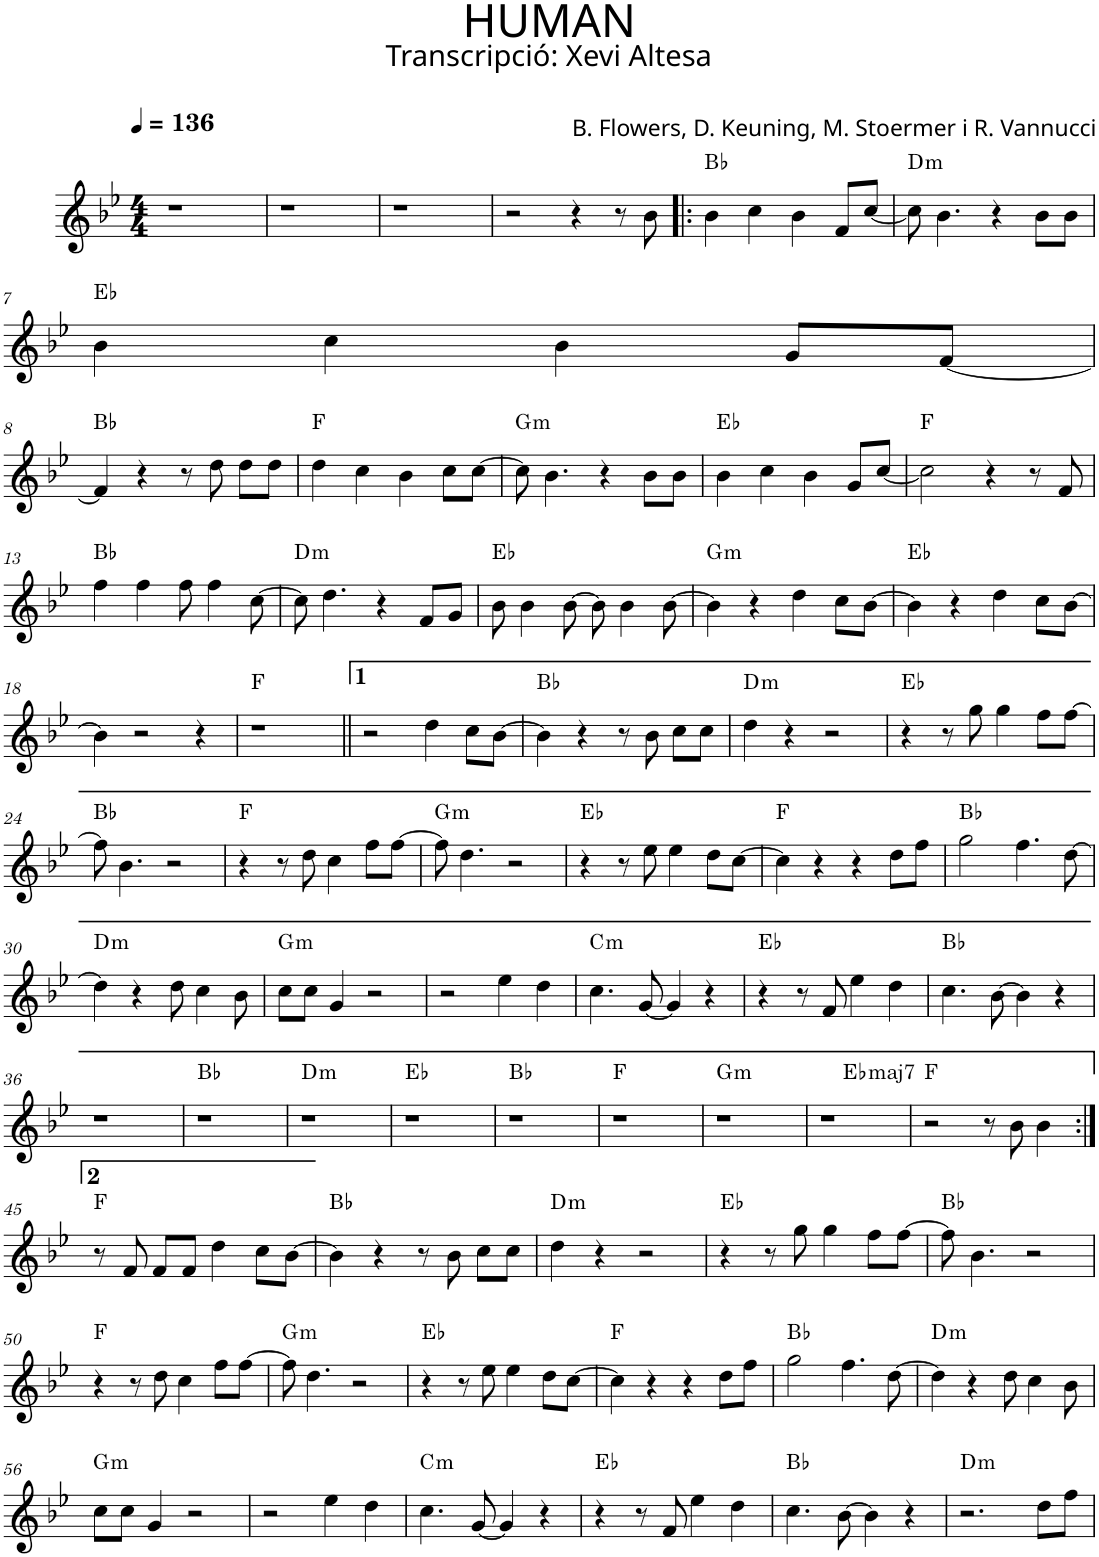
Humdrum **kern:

**kern	**harte
*part1	*part1
*staff1	*
*I"P1	*
*clefG2	*
*k[b-e-]	*
*B-:	*
*M4/4	*
*MM136	*
=1	=1
1r	.
=2	=2
1r	.
=3	=3
1r	.
=4	=4
2r	.
4r	.
8r	.
8b-\	.
=5!|:	=5!|:
4b-\	Bb:maj
4cc\	.
4b-\	.
8f/L	.
[<8cc/J	.
=6	=6
!	!LO:H:kt=m
8cc\]	D:min
4.b-\	.
4r	.
8b-\L	.
8b-\J	.
!!LO:LB:g=z
=7	=7
4b-\	Eb:maj
4cc\	.
4b-\	.
8g/L	.
[<8f/J	.
!!LO:LB:g=z
=8	=8
4f/]	Bb:maj
4r	.
8r	.
8dd\	.
8dd\L	.
8dd\J	.
=9	=9
4dd\	F:maj
4cc\	.
4b-\	.
8cc\L	.
[>8cc\J	.
=10	=10
!	!LO:H:kt=m
8cc\]	G:min
4.b-\	.
4r	.
8b-\L	.
8b-\J	.
=11	=11
4b-\	Eb:maj
4cc\	.
4b-\	.
8g/L	.
[<8cc/J	.
=12	=12
2cc\]	F:maj
4r	.
8r	.
8f/	.
!!LO:LB:g=z
=13	=13
4ff\	Bb:maj
4ff\	.
8ff\	.
4ff\	.
[>8cc\	.
=14	=14
!	!LO:H:kt=m
8cc\]	D:min
4.dd\	.
4r	.
8f/L	.
8g/J	.
=15	=15
8b-\	Eb:maj
4b-\	.
[>8b-\	.
8b-\]	.
4b-\	.
[>8b-\	.
=16	=16
!	!LO:H:kt=m
4b-\]	G:min
4r	.
4dd\	.
8cc\L	.
[>8b-\J	.
=17	=17
4b-\]	Eb:maj
4r	.
4dd\	.
8cc\L	.
[>8b-\J	.
!!LO:LB:g=z
=18	=18
4b-\]	.
2r	.
4r	.
=19	=19
1r	F:maj
=20||	=20||
2r	.
4dd\	.
8cc\L	.
[>8b-\J	.
=21	=21
4b-\]	Bb:maj
4r	.
8r	.
8b-\	.
8cc\L	.
8cc\J	.
=22	=22
!	!LO:H:kt=m
4dd\	D:min
4r	.
2r	.
=23	=23
4r	Eb:maj
8r	.
8gg\	.
4gg\	.
8ff\L	.
[>8ff\J	.
!!LO:LB:g=z
=24	=24
8ff\]	Bb:maj
4.b-\	.
2r	.
=25	=25
4r	F:maj
8r	.
8dd\	.
4cc\	.
8ff\L	.
[>8ff\J	.
=26	=26
!	!LO:H:kt=m
8ff\]	G:min
4.dd\	.
2r	.
=27	=27
4r	Eb:maj
8r	.
8ee-\	.
4ee-\	.
8dd\L	.
[>8cc\J	.
=28	=28
4cc\]	F:maj
4r	.
4r	.
8dd\L	.
8ff\J	.
=29	=29
2gg\	Bb:maj
4.ff\	.
[>8dd\	.
!!LO:LB:g=z
=30	=30
!	!LO:H:kt=m
4dd\]	D:min
4r	.
8dd\	.
4cc\	.
8b-\	.
=31	=31
!	!LO:H:kt=m
8cc\L	G:min
8cc\J	.
4g/	.
2r	.
=32	=32
2r	.
4ee-\	.
4dd\	.
=33	=33
!	!LO:H:kt=m
4.cc\	C:min
[<8g/	.
4g/]	.
4r	.
=34	=34
4r	Eb:maj
8r	.
8f/	.
4ee-\	.
4dd\	.
=35	=35
4.cc\	Bb:maj
[>8b-\	.
4b-\]	.
4r	.
!!LO:LB:g=z
=36	=36
1r	.
=37	=37
1r	Bb:maj
=38	=38
!	!LO:H:kt=m
1r	D:min
=39	=39
1r	Eb:maj
=40	=40
1r	Bb:maj
=41	=41
1r	F:maj
=42	=42
!	!LO:H:kt=m
1r	G:min
=43	=43
*^	*
1r	4ryy	.
!	!	!LO:H:kt=maj7
.	2.ryy	Eb:maj7
*v	*v	*
=44	=44
2r	F:maj
8r	.
8b-\	.
4b-\	.
!!LO:LB:g=z
=45:|!	=45:|!
8r	F:maj
8f/	.
8f/L	.
8f/J	.
4dd\	.
8cc\L	.
[>8b-\J	.
=46	=46
4b-\]	Bb:maj
4r	.
8r	.
8b-\	.
8cc\L	.
8cc\J	.
=47	=47
!	!LO:H:kt=m
4dd\	D:min
4r	.
2r	.
=48	=48
4r	Eb:maj
8r	.
8gg\	.
4gg\	.
8ff\L	.
[>8ff\J	.
=49	=49
8ff\]	Bb:maj
4.b-\	.
2r	.
!!LO:LB:g=z
=50	=50
4r	F:maj
8r	.
8dd\	.
4cc\	.
8ff\L	.
[>8ff\J	.
=51	=51
!	!LO:H:kt=m
8ff\]	G:min
4.dd\	.
2r	.
=52	=52
4r	Eb:maj
8r	.
8ee-\	.
4ee-\	.
8dd\L	.
[>8cc\J	.
=53	=53
4cc\]	F:maj
4r	.
4r	.
8dd\L	.
8ff\J	.
=54	=54
2gg\	Bb:maj
4.ff\	.
[>8dd\	.
=55	=55
!	!LO:H:kt=m
4dd\]	D:min
4r	.
8dd\	.
4cc\	.
8b-\	.
!!LO:LB:g=z
=56	=56
!	!LO:H:kt=m
8cc\L	G:min
8cc\J	.
4g/	.
2r	.
=57	=57
2r	.
4ee-\	.
4dd\	.
=58	=58
!	!LO:H:kt=m
4.cc\	C:min
[<8g/	.
4g/]	.
4r	.
=59	=59
4r	Eb:maj
8r	.
8f/	.
4ee-\	.
4dd\	.
=60	=60
4.cc\	Bb:maj
[>8b-\	.
4b-\]	.
4r	.
=61	=61
!	!LO:H:kt=m
2.r	D:min
8dd\L	.
8ff\J	.
=	=
*-	*-
